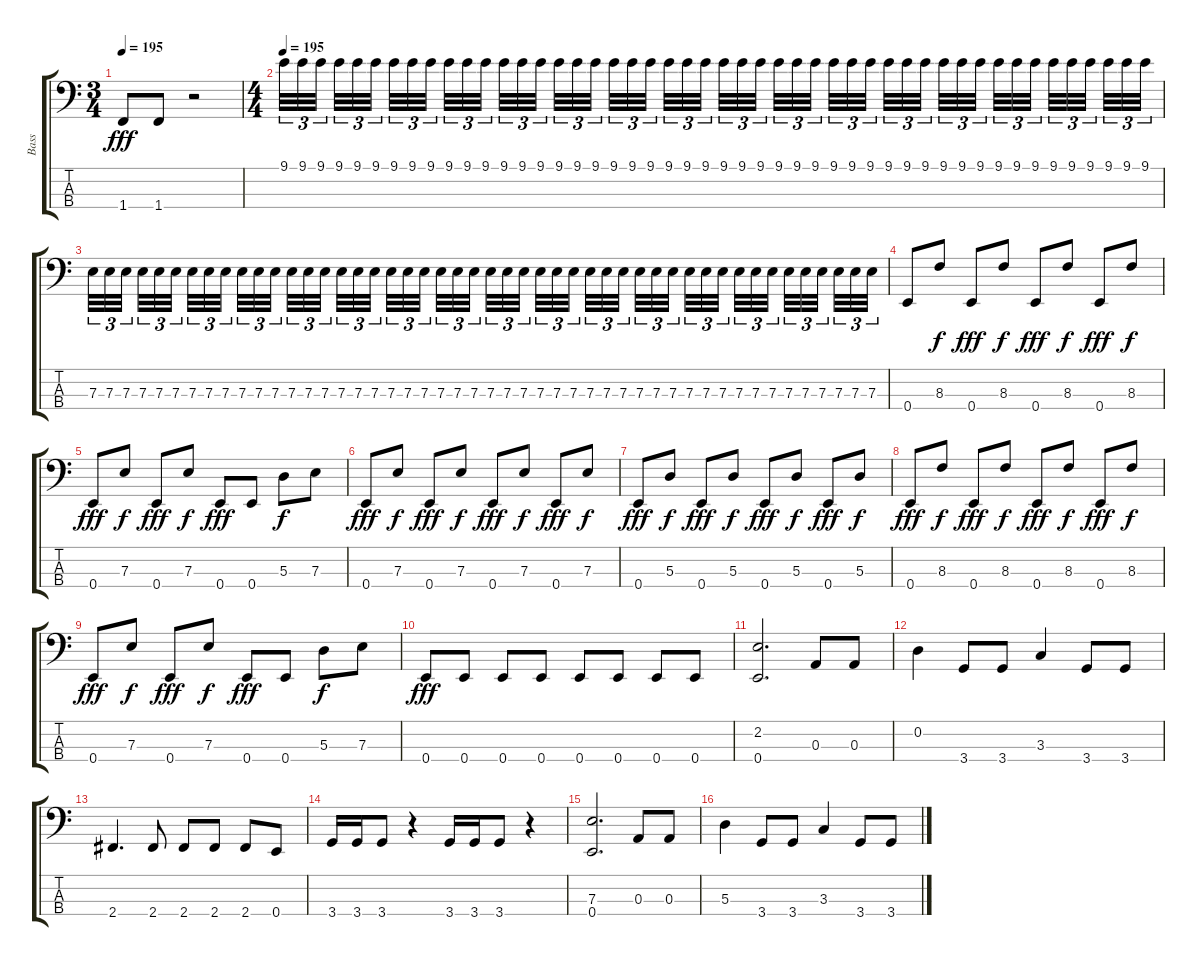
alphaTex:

\track ("Bass" "Bass") {instrument electricbasspick}
\staff {score tabs}
\tuning (G2 D2 A1 E1) {hide}
\ts (3 4)
\tempo 195
\clef f4
\ks c
1.4.8{dy fff} 1.4.8 r.2 |
\ts (4 4)
\tempo 195
9.1.32{tu (3 2)} 9.1.32{tu (3 2)} 9.1.32{tu (3 2)} 9.1.32{tu (3 2)} 9.1.32{tu (3 2)} 9.1.32{tu (3 2)} 9.1.32{tu (3 2)} 9.1.32{tu (3 2)} 9.1.32{tu (3 2)} 9.1.32{tu (3 2)} 9.1.32{tu (3 2)} 9.1.32{tu (3 2)} 9.1.32{tu (3 2)} 9.1.32{tu (3 2)} 9.1.32{tu (3 2)} 9.1.32{tu (3 2)} 9.1.32{tu (3 2)} 9.1.32{tu (3 2)} 9.1.32{tu (3 2)} 9.1.32{tu (3 2)} 9.1.32{tu (3 2)} 9.1.32{tu (3 2)} 9.1.32{tu (3 2)} 9.1.32{tu (3 2)} 9.1.32{tu (3 2)} 9.1.32{tu (3 2)} 9.1.32{tu (3 2)} 9.1.32{tu (3 2)} 9.1.32{tu (3 2)} 9.1.32{tu (3 2)} 9.1.32{tu (3 2)} 9.1.32{tu (3 2)} 9.1.32{tu (3 2)} 9.1.32{tu (3 2)} 9.1.32{tu (3 2)} 9.1.32{tu (3 2)} 9.1.32{tu (3 2)} 9.1.32{tu (3 2)} 9.1.32{tu (3 2)} 9.1.32{tu (3 2)} 9.1.32{tu (3 2)} 9.1.32{tu (3 2)} 9.1.32{tu (3 2)} 9.1.32{tu (3 2)} 9.1.32{tu (3 2)} 9.1.32{tu (3 2)} 9.1.32{tu (3 2)} 9.1.32{tu (3 2)} |
7.3.32{tu (3 2)} 7.3.32{tu (3 2)} 7.3.32{tu (3 2)} 7.3.32{tu (3 2)} 7.3.32{tu (3 2)} 7.3.32{tu (3 2)} 7.3.32{tu (3 2)} 7.3.32{tu (3 2)} 7.3.32{tu (3 2)} 7.3.32{tu (3 2)} 7.3.32{tu (3 2)} 7.3.32{tu (3 2)} 7.3.32{tu (3 2)} 7.3.32{tu (3 2)} 7.3.32{tu (3 2)} 7.3.32{tu (3 2)} 7.3.32{tu (3 2)} 7.3.32{tu (3 2)} 7.3.32{tu (3 2)} 7.3.32{tu (3 2)} 7.3.32{tu (3 2)} 7.3.32{tu (3 2)} 7.3.32{tu (3 2)} 7.3.32{tu (3 2)} 7.3.32{tu (3 2)} 7.3.32{tu (3 2)} 7.3.32{tu (3 2)} 7.3.32{tu (3 2)} 7.3.32{tu (3 2)} 7.3.32{tu (3 2)} 7.3.32{tu (3 2)} 7.3.32{tu (3 2)} 7.3.32{tu (3 2)} 7.3.32{tu (3 2)} 7.3.32{tu (3 2)} 7.3.32{tu (3 2)} 7.3.32{tu (3 2)} 7.3.32{tu (3 2)} 7.3.32{tu (3 2)} 7.3.32{tu (3 2)} 7.3.32{tu (3 2)} 7.3.32{tu (3 2)} 7.3.32{tu (3 2)} 7.3.32{tu (3 2)} 7.3.32{tu (3 2)} 7.3.32{tu (3 2)} 7.3.32{tu (3 2)} 7.3.32{tu (3 2)} |
0.4.8 8.3.8{dy f} 0.4.8{dy fff} 8.3.8{dy f} 0.4.8{dy fff} 8.3.8{dy f} 0.4.8{dy fff} 8.3.8{dy f} |
0.4.8{dy fff} 7.3.8{dy f} 0.4.8{dy fff} 7.3.8{dy f} 0.4.8{dy fff} 0.4.8 5.3.8{dy f} 7.3.8 |
0.4.8{dy fff} 7.3.8{dy f} 0.4.8{dy fff} 7.3.8{dy f} 0.4.8{dy fff} 7.3.8{dy f} 0.4.8{dy fff} 7.3.8{dy f} |
0.4.8{dy fff} 5.3.8{dy f} 0.4.8{dy fff} 5.3.8{dy f} 0.4.8{dy fff} 5.3.8{dy f} 0.4.8{dy fff} 5.3.8{dy f} |
0.4.8{dy fff} 8.3.8{dy f} 0.4.8{dy fff} 8.3.8{dy f} 0.4.8{dy fff} 8.3.8{dy f} 0.4.8{dy fff} 8.3.8{dy f} |
0.4.8{dy fff} 7.3.8{dy f} 0.4.8{dy fff} 7.3.8{dy f} 0.4.8{dy fff} 0.4.8 5.3.8{dy f} 7.3.8 |
0.4.8{dy fff} 0.4.8 0.4.8 0.4.8 0.4.8 0.4.8 0.4.8 0.4.8 |
(2.2 0.4).2{d} 0.3.8 0.3.8 |
0.2.4 3.4.8 3.4.8 3.3.4 3.4.8 3.4.8 |
2.4.4{d} 2.4.8 2.4.8 2.4.8 2.4.8 0.4.8 |
3.4.16 3.4.16 3.4.8 r.4 3.4.16 3.4.16 3.4.8 r.4 |
(7.3 0.4).2{d} 0.3.8 0.3.8 |
5.3.4 3.4.8 3.4.8 3.3.4 3.4.8 3.4.8
